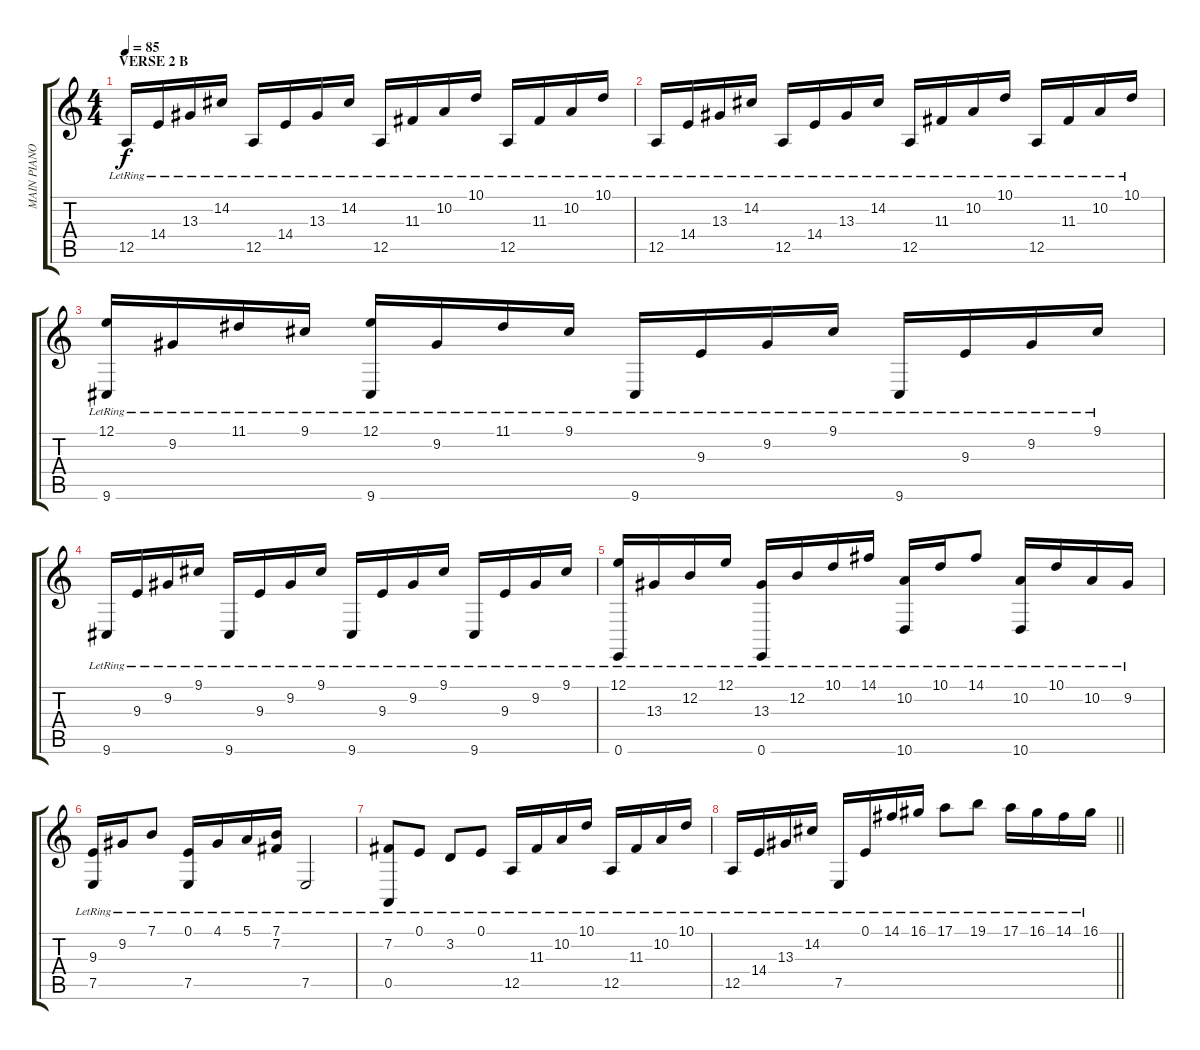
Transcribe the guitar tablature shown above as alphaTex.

\track ("MAIN PIANO" "MAIN PIANO") {instrument brightacousticpiano}
\staff {score tabs}
\tuning (E4 B3 G3 D3 A2 E2) {hide}
\ts (4 4)
\section ("" "VERSE 2 B")
\tempo 85
\clef g2
\ks c
12.5{lr}.16{dy f} 14.4{lr}.16 13.3{lr}.16 14.2{lr}.16 12.5{lr}.16 14.4{lr}.16 13.3{lr}.16 14.2{lr}.16 12.5{lr}.16 11.3{lr}.16 10.2{lr}.16 10.1{lr}.16 12.5{lr}.16 11.3{lr}.16 10.2{lr}.16 10.1{lr}.16 |
12.5{lr}.16 14.4{lr}.16 13.3{lr}.16 14.2{lr}.16 12.5{lr}.16 14.4{lr}.16 13.3{lr}.16 14.2{lr}.16 12.5{lr}.16 11.3{lr}.16 10.2{lr}.16 10.1{lr}.16 12.5{lr}.16 11.3{lr}.16 10.2{lr}.16 10.1{lr}.16 |
(12.1{lr} 9.6{lr}).16 9.2{lr}.16 11.1{lr}.16 9.1{lr}.16 (12.1{lr} 9.6{lr}).16 9.2{lr}.16 11.1{lr}.16 9.1{lr}.16 9.6{lr}.16 9.3{lr}.16 9.2{lr}.16 9.1{lr}.16 9.6{lr}.16 9.3{lr}.16 9.2{lr}.16 9.1{lr}.16 |
9.6{lr}.16 9.3{lr}.16 9.2{lr}.16 9.1{lr}.16 9.6{lr}.16 9.3{lr}.16 9.2{lr}.16 9.1{lr}.16 9.6{lr}.16 9.3{lr}.16 9.2{lr}.16 9.1{lr}.16 9.6{lr}.16 9.3{lr}.16 9.2{lr}.16 9.1{lr}.16 |
(12.1{lr} 0.6{lr}).16 13.3{lr}.16 12.2{lr}.16 12.1{lr}.16 (13.3{lr} 0.6{lr}).16 12.2{lr}.16 10.1{lr}.16 14.1{lr}.16 (10.2{lr} 10.6{lr}).16 10.1{lr}.16 14.1{lr}.8 (10.2{lr} 10.6{lr}).16 10.1{lr}.16 10.2{lr}.16 9.2{lr}.16 |
(9.3{lr} 7.5{lr}).16 9.2{lr}.16 7.1{lr}.8 (0.1{lr} 7.5{lr}).16 4.1{lr}.16 5.1{lr}.16 (7.1{lr} 7.2{lr}).16 7.5{lr}.2 |
(7.2{lr} 0.5{lr}).8 0.1{lr}.8 3.2{lr}.8 0.1{lr}.8 12.5{lr}.16 11.3{lr}.16 10.2{lr}.16 10.1{lr}.16 12.5{lr}.16 11.3{lr}.16 10.2{lr}.16 10.1{lr}.16 |
\barLineRight lightlight
12.5{lr}.16 14.4{lr}.16 13.3{lr}.16 14.2{lr}.16 7.5{lr}.16 0.1{lr}.16 14.1{lr}.16 16.1{lr}.16 17.1{lr}.8 19.1{lr}.8 17.1{lr}.16 16.1{lr}.16 14.1{lr}.16 16.1{lr}.16
